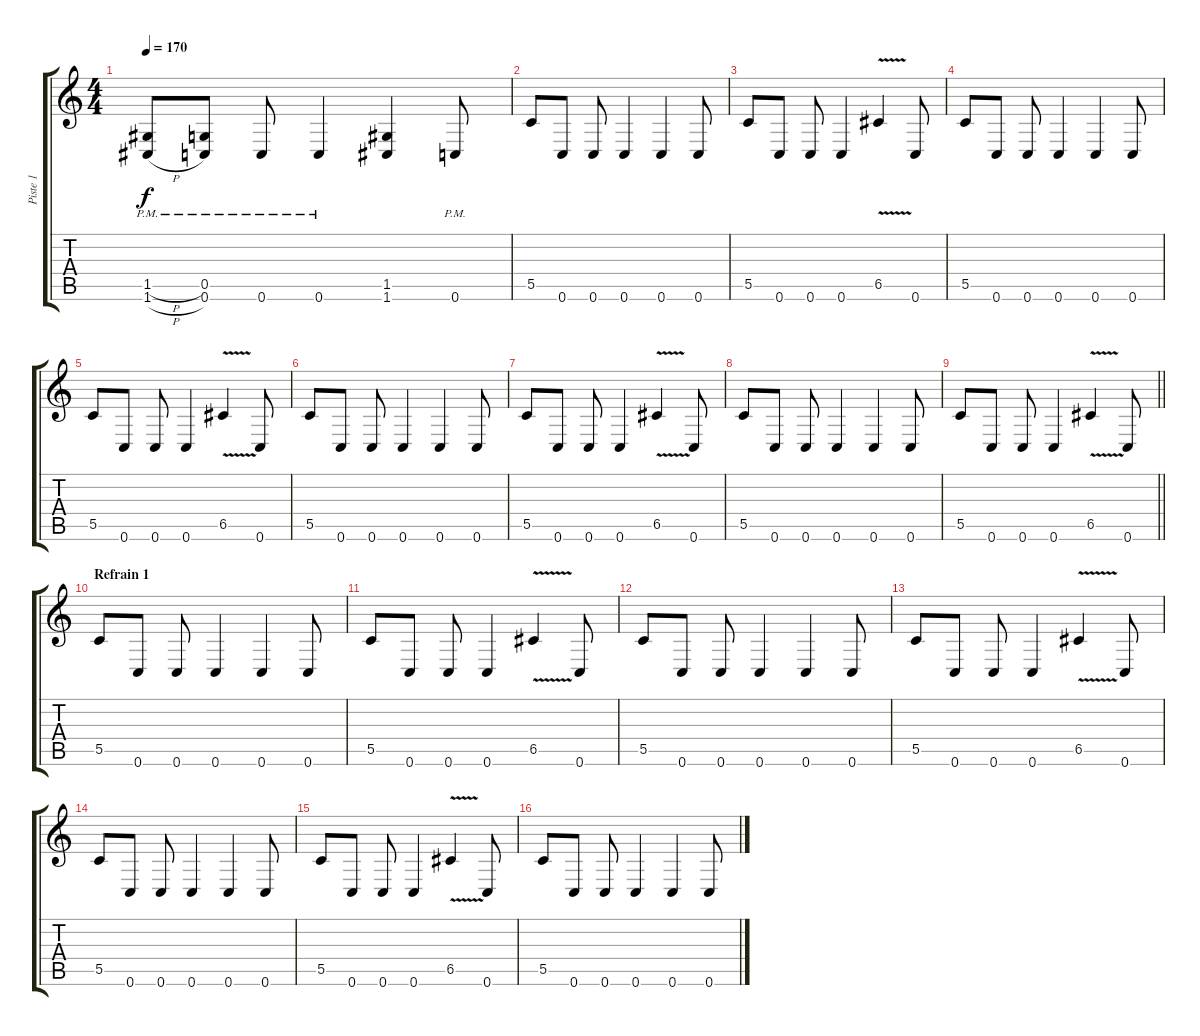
\track ("Piste 1" "Piste 1") {instrument distortionguitar}
\staff {score tabs}
\tuning (D4 A3 F3 C3 G2 C2) {hide}
\ts (4 4)
\tempo 170
\clef g2
\ks c
(1.5{h pm} 1.6{h pm}).8{dy f} (0.5 0.6{pm}).8 0.6{pm}.8 0.6{pm}.4 (1.5 1.6).4 0.6{pm}.8 |
5.5.8 0.6.8 0.6.8 0.6.4 0.6.4 0.6.8 |
5.5.8 0.6.8 0.6.8 0.6.4 6.5{v}.4 0.6.8 |
5.5.8 0.6.8 0.6.8 0.6.4 0.6.4 0.6.8 |
5.5.8 0.6.8 0.6.8 0.6.4 6.5{v}.4 0.6.8 |
5.5.8 0.6.8 0.6.8 0.6.4 0.6.4 0.6.8 |
5.5.8 0.6.8 0.6.8 0.6.4 6.5{v}.4 0.6.8 |
5.5.8 0.6.8 0.6.8 0.6.4 0.6.4 0.6.8 |
\barLineRight lightlight
5.5.8 0.6.8 0.6.8 0.6.4 6.5{v}.4 0.6.8 |
\section ("" "Refrain 1")
5.5.8 0.6.8 0.6.8 0.6.4 0.6.4 0.6.8 |
5.5.8 0.6.8 0.6.8 0.6.4 6.5{v}.4 0.6.8 |
5.5.8 0.6.8 0.6.8 0.6.4 0.6.4 0.6.8 |
5.5.8 0.6.8 0.6.8 0.6.4 6.5{v}.4 0.6.8 |
5.5.8 0.6.8 0.6.8 0.6.4 0.6.4 0.6.8 |
5.5.8 0.6.8 0.6.8 0.6.4 6.5{v}.4 0.6.8 |
5.5.8 0.6.8 0.6.8 0.6.4 0.6.4 0.6.8
